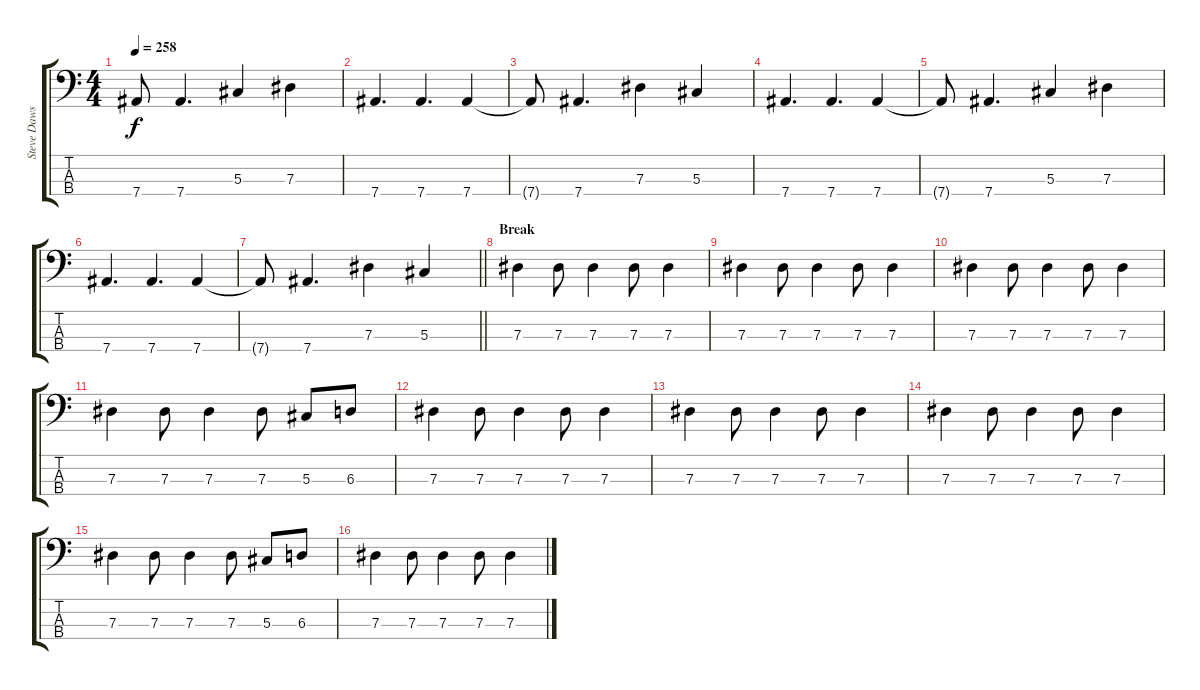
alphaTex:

\track ("Steve Dawson" "Steve Daws") {instrument electricbassfinger}
\staff {score tabs}
\tuning (Gb2 Db2 Ab1 Eb1) {hide}
\ts (4 4)
\tempo 258
\clef f4
\ks c
7.4{t}.8{dy f} 7.4.4{d} 5.3.4 7.3.4 |
7.4.4{d} 7.4.4{d} 7.4.4 |
7.4{t}.8 7.4.4{d} 7.3.4 5.3.4 |
7.4.4{d} 7.4.4{d} 7.4.4 |
7.4{t}.8 7.4.4{d} 5.3.4 7.3.4 |
7.4.4{d} 7.4.4{d} 7.4.4 |
\barLineRight lightlight
7.4{t}.8 7.4.4{d} 7.3.4 5.3.4 |
\section ("" "Break")
7.3.4 7.3.8 7.3.4 7.3.8 7.3.4 |
7.3.4 7.3.8 7.3.4 7.3.8 7.3.4 |
7.3.4 7.3.8 7.3.4 7.3.8 7.3.4 |
7.3.4 7.3.8 7.3.4 7.3.8 5.3.8 6.3.8 |
7.3.4 7.3.8 7.3.4 7.3.8 7.3.4 |
7.3.4 7.3.8 7.3.4 7.3.8 7.3.4 |
7.3.4 7.3.8 7.3.4 7.3.8 7.3.4 |
7.3.4 7.3.8 7.3.4 7.3.8 5.3.8 6.3.8 |
7.3.4 7.3.8 7.3.4 7.3.8 7.3.4
